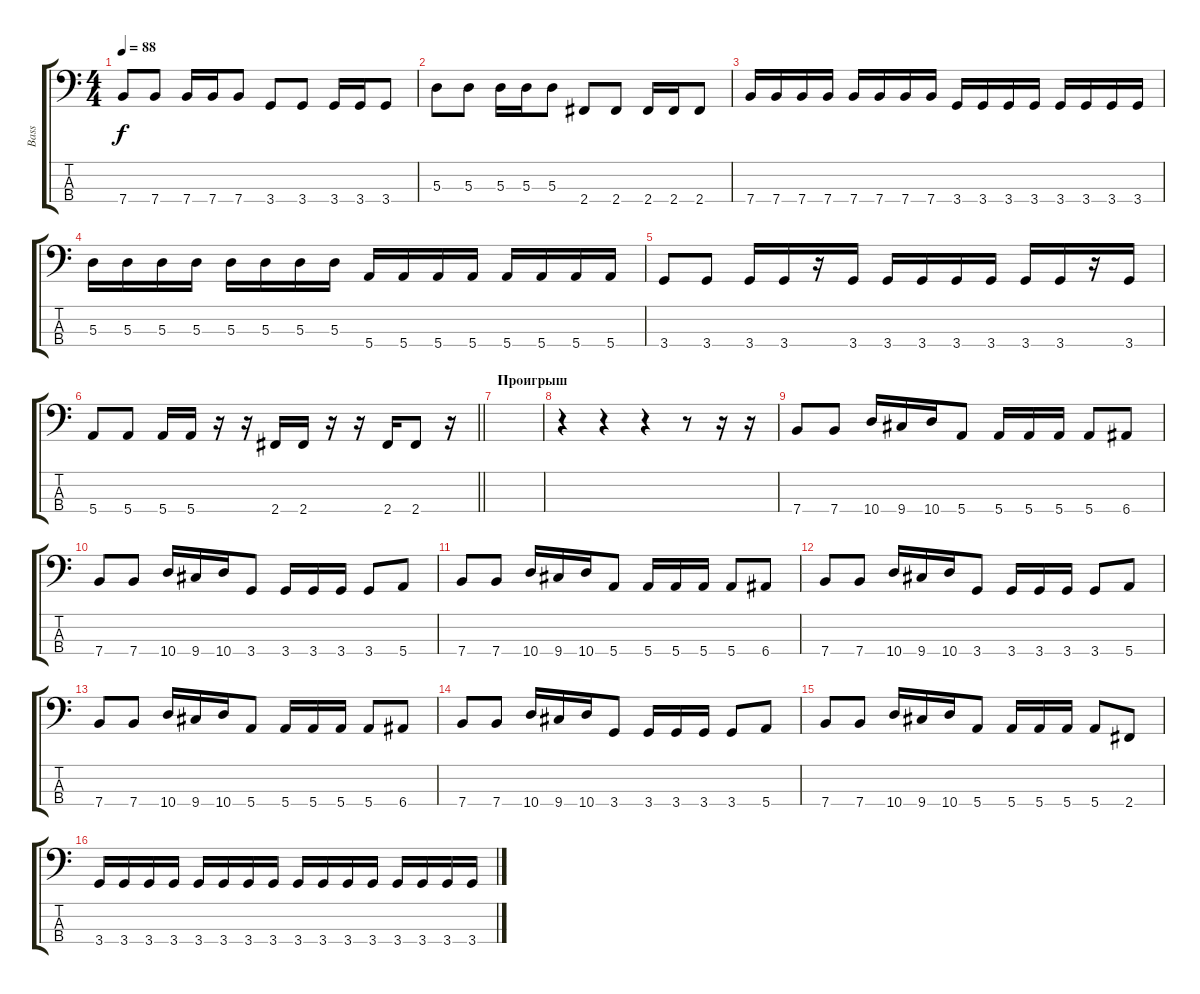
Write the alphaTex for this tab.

\track ("Bass" "Bass") {instrument electricbasspick}
\staff {score tabs}
\tuning (G2 D2 A1 E1) {hide}
\ts (4 4)
\tempo 88
\clef f4
\ks c
7.4.8{dy f} 7.4.8 7.4.16 7.4.16 7.4.8 3.4.8 3.4.8 3.4.16 3.4.16 3.4.8 |
5.3.8 5.3.8 5.3.16 5.3.16 5.3.8 2.4.8 2.4.8 2.4.16 2.4.16 2.4.8 |
7.4.16 7.4.16 7.4.16 7.4.16 7.4.16 7.4.16 7.4.16 7.4.16 3.4.16 3.4.16 3.4.16 3.4.16 3.4.16 3.4.16 3.4.16 3.4.16 |
5.3.16 5.3.16 5.3.16 5.3.16 5.3.16 5.3.16 5.3.16 5.3.16 5.4.16 5.4.16 5.4.16 5.4.16 5.4.16 5.4.16 5.4.16 5.4.16 |
3.4.8 3.4.8 3.4.16 3.4.16 r.16 3.4.16 3.4.16 3.4.16 3.4.16 3.4.16 3.4.16 3.4.16 r.16 3.4.16 |
\barLineRight lightlight
5.4.8 5.4.8 5.4.16 5.4.16 r.16 r.16 2.4.16 2.4.16 r.16 r.16 2.4.16 2.4.8 r.16 |
\section ("" "Проигрыш")
|
r.4 r.4 r.4 r.8 r.16 r.16 |
7.4.8 7.4.8 10.4.16 9.4.16 10.4.16 5.4.8 5.4.16 5.4.16 5.4.16 5.4.8 6.4.8 |
7.4.8 7.4.8 10.4.16 9.4.16 10.4.16 3.4.8 3.4.16 3.4.16 3.4.16 3.4.8 5.4.8 |
7.4.8 7.4.8 10.4.16 9.4.16 10.4.16 5.4.8 5.4.16 5.4.16 5.4.16 5.4.8 6.4.8 |
7.4.8 7.4.8 10.4.16 9.4.16 10.4.16 3.4.8 3.4.16 3.4.16 3.4.16 3.4.8 5.4.8 |
7.4.8 7.4.8 10.4.16 9.4.16 10.4.16 5.4.8 5.4.16 5.4.16 5.4.16 5.4.8 6.4.8 |
7.4.8 7.4.8 10.4.16 9.4.16 10.4.16 3.4.8 3.4.16 3.4.16 3.4.16 3.4.8 5.4.8 |
7.4.8 7.4.8 10.4.16 9.4.16 10.4.16 5.4.8 5.4.16 5.4.16 5.4.16 5.4.8 2.4.8 |
3.4.16 3.4.16 3.4.16 3.4.16 3.4.16 3.4.16 3.4.16 3.4.16 3.4.16 3.4.16 3.4.16 3.4.16 3.4.16 3.4.16 3.4.16 3.4.16
